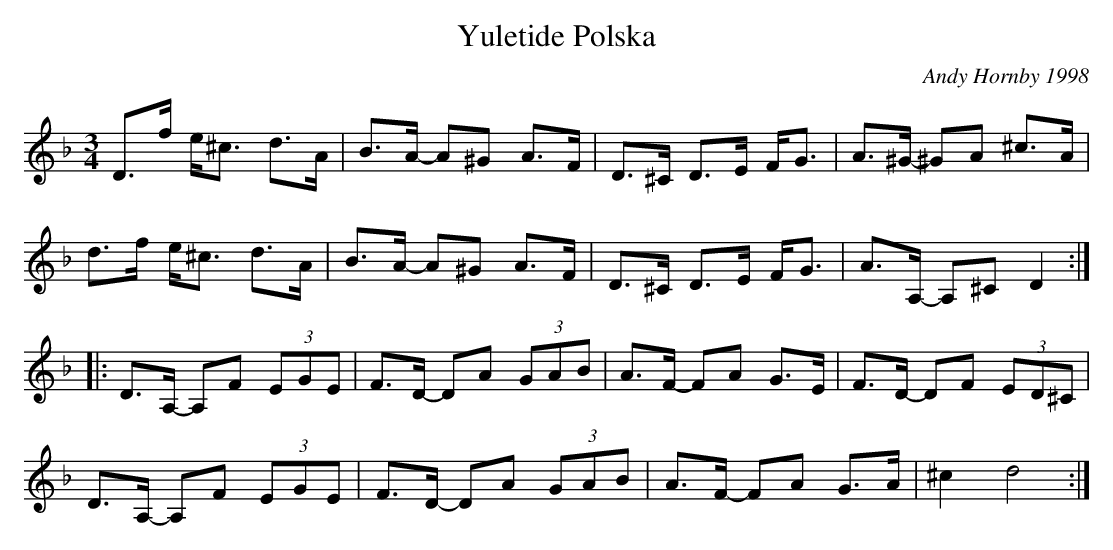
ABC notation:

X:1
T:Yuletide Polska
C:Andy Hornby 1998
L:1/8
M:3/4
K:F major
D3/2f/2 e/2^c3/2 d3/2A/2|B3/2A/2- A^G A3/2F/2|\
D3/2^C/2 D3/2E/2 F/2G3/2|A3/2^G/2- ^GA ^c3/2A/2|
d3/2f/2 e/2^c3/2 d3/2A/2|B3/2A/2- A^G A3/2F/2|\
D3/2^C/2 D3/2E/2 F/2G3/2|A3/2A,/2- A,^C D2:|
|:D3/2A,/2- A,F  (3EGE|F3/2D/2- DA  (3GAB|\
A3/2F/2- FA G3/2E/2|F3/2D/2- DF  (3ED^C|
D3/2A,/2- A,F  (3EGE|F3/2D/2- DA  (3GAB|A3/2F/2- FA G3/2A/2|^c2d4:|
